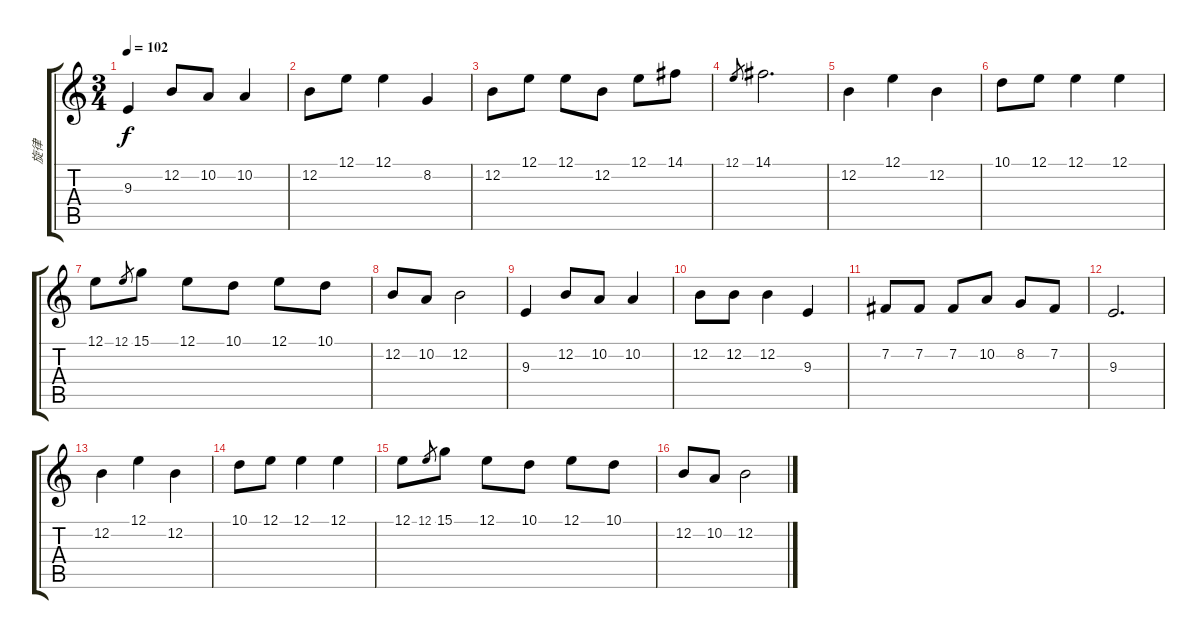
\track ("旋律" "旋律") {instrument flute}
\staff {score tabs}
\tuning (E4 B3 G3 D3 A2 E2) {hide}
\ts (3 4)
\tempo 102
\clef g2
\ks c
9.3.4{dy f} 12.2.8 10.2.8 10.2.4 |
12.2.8 12.1.8 12.1.4 8.2.4 |
12.2.8 12.1.8 12.1.8 12.2.8 12.1.8 14.1.8 |
12.1.8{gr} 14.1.2{d} |
12.2.4 12.1.4 12.2.4 |
10.1.8 12.1.8 12.1.4 12.1.4 |
12.1.8 12.1.8{gr} 15.1.8 12.1.8 10.1.8 12.1.8 10.1.8 |
12.2.8 10.2.8 12.2.2 |
9.3.4 12.2.8 10.2.8 10.2.4 |
12.2.8 12.2.8 12.2.4 9.3.4 |
7.2.8 7.2.8 7.2.8 10.2.8 8.2.8 7.2.8 |
9.3.2{d} |
12.2.4 12.1.4 12.2.4 |
10.1.8 12.1.8 12.1.4 12.1.4 |
12.1.8 12.1.8{gr} 15.1.8 12.1.8 10.1.8 12.1.8 10.1.8 |
12.2.8 10.2.8 12.2.2
